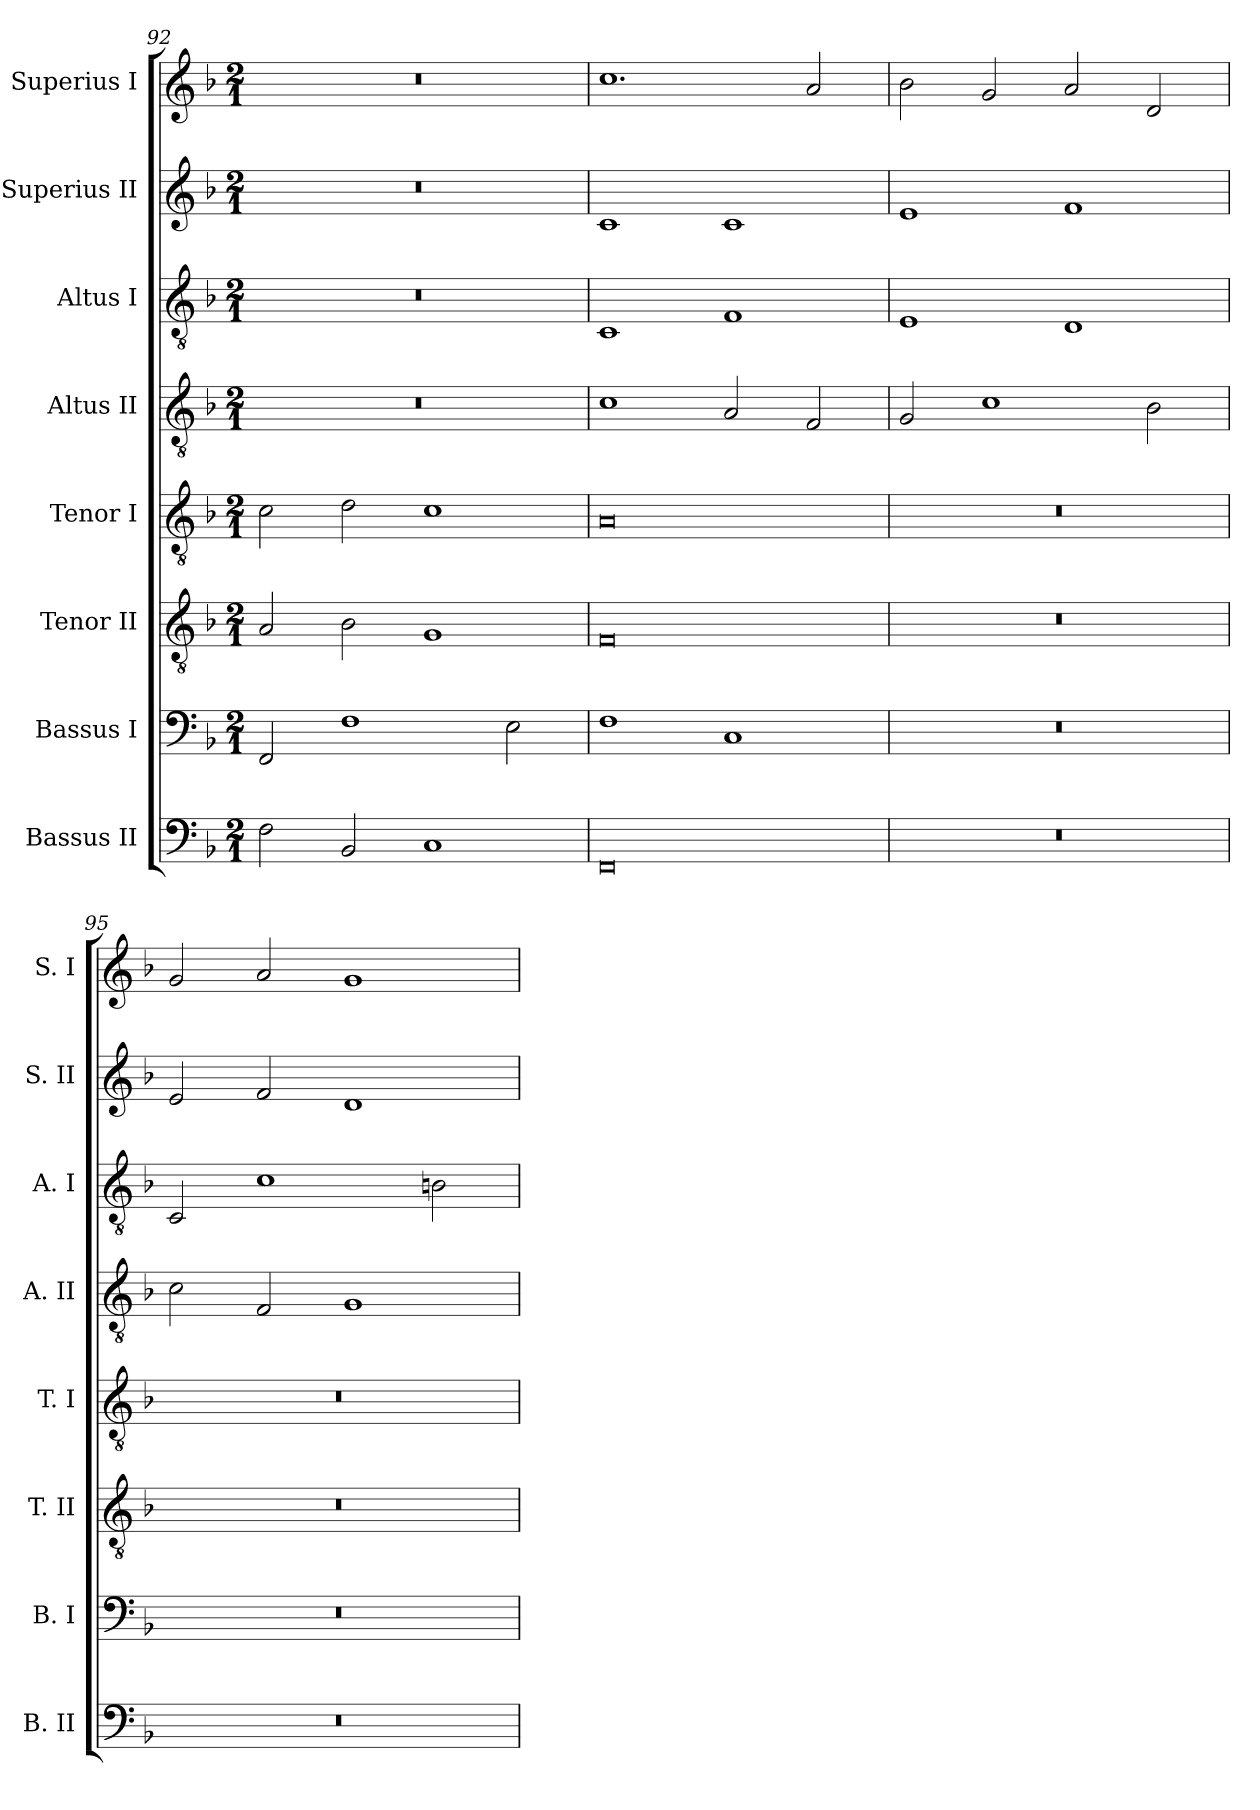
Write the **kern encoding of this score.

**kern	**kern	**kern	**kern	**kern	**kern	**kern	**kern
*part8	*part7	*part6	*part5	*part4	*part3	*part2	*part1
*staff8	*staff7	*staff6	*staff5	*staff4	*staff3	*staff2	*staff1
*I"Bassus II	*I"Bassus I	*I"Tenor II	*I"Tenor I	*I"Altus II	*I"Altus I	*I"Superius II	*I"Superius I
*I'B. II	*I'B. I	*I'T. II	*I'T. I	*I'A. II	*I'A. I	*I'S. II	*I'S. I
*clefF4	*clefF4	*clefGv2	*clefGv2	*clefGv2	*clefGv2	*clefG2	*clefG2
*k[b-]	*k[b-]	*k[b-]	*k[b-]	*k[b-]	*k[b-]	*k[b-]	*k[b-]
*F:	*F:	*F:	*F:	*F:	*F:	*F:	*F:
*M2/1	*M2/1	*M2/1	*M2/1	*M2/1	*M2/1	*M2/1	*M2/1
=92	=92	=92	=92	=92	=92	=92	=92
2F	2FF	2A	2c	0r	0r	0r	0r
2BB-	1F	2B-	2d	.	.	.	.
1C	.	1G	1c	.	.	.	.
.	2E	.	.	.	.	.	.
=93	=93	=93	=93	=93	=93	=93	=93
0FF	1F	0F	0A	1c	1C	1c	1.cc
.	1C	.	.	2A	1F	1c	.
.	.	.	.	2F	.	.	2a
=94	=94	=94	=94	=94	=94	=94	=94
0r	0r	0r	0r	2G	1E	1e	2b-
.	.	.	.	1c	.	.	2g
.	.	.	.	.	1D	1f	2a
.	.	.	.	2B-	.	.	2d
=95	=95	=95	=95	=95	=95	=95	=95
0r	0r	0r	0r	2c	2C	2e	2g
.	.	.	.	2F	1c	2f	2a
.	.	.	.	1G	.	1d	1g
.	.	.	.	.	2Bn	.	.
=	=	=	=	=	=	=	=
*-	*-	*-	*-	*-	*-	*-	*-
